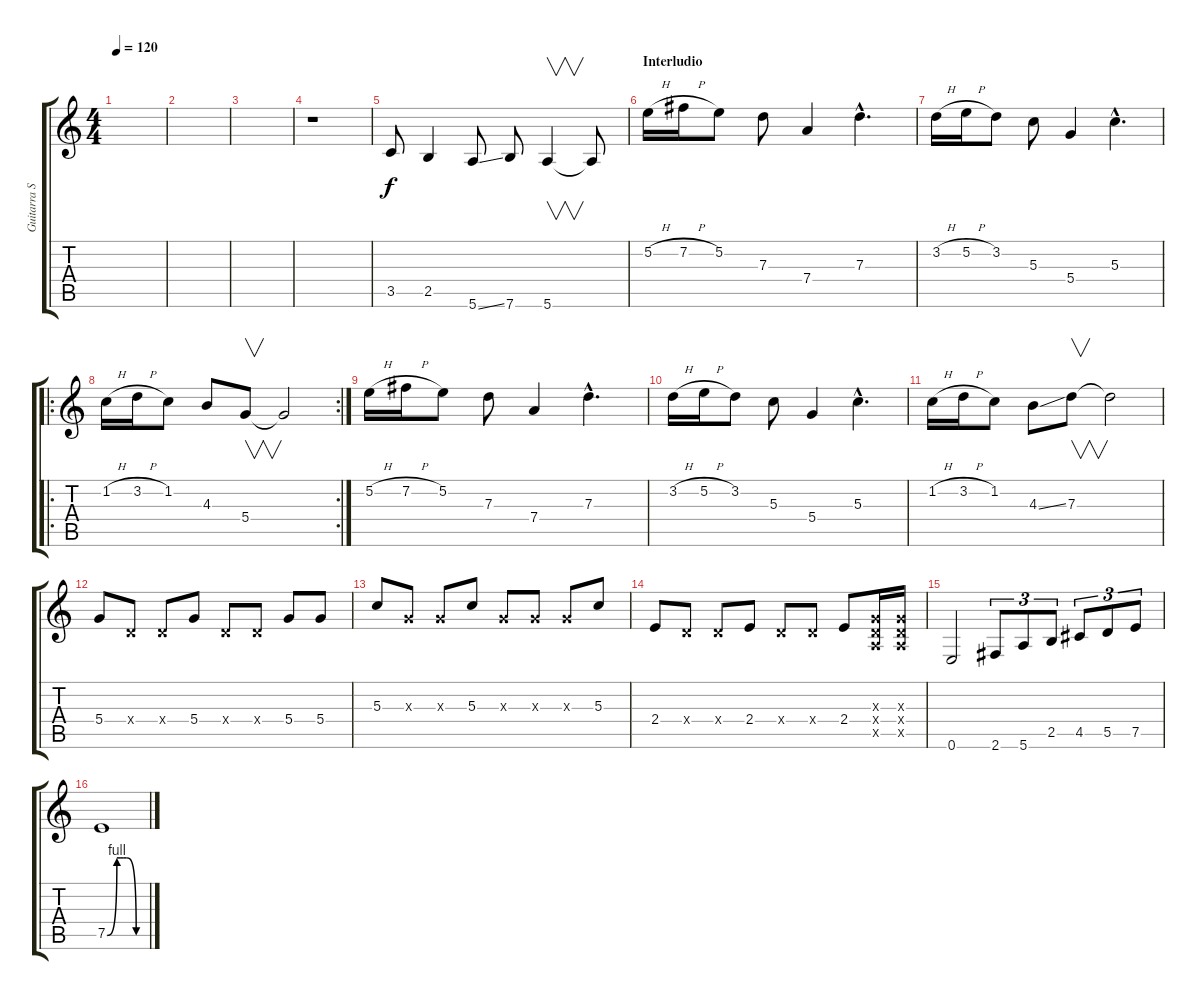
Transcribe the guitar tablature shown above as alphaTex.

\track ("Guitarra Solo" "Guitarra S") {instrument distortionguitar}
\staff {score tabs}
\tuning (E4 B3 G3 D3 A2 E2) {hide}
\ts (4 4)
\tempo 120
\clef g2
\ks c
|
|
|
r.1 |
3.5.8{dy f} 2.5.4 5.6{ss}.8 7.6.8 5.6.4{v} 5.6{t}.8 |
\section ("" "Interludio")
5.2{h}.16 7.2{h}.16 5.2.8 7.3.8 7.4.4 7.3{hac}.4{d} |
3.2{h}.16 5.2{h}.16 3.2.8 5.3.8 5.4.4 5.3{hac}.4{d} |
\ro
\rc 2
1.2{h}.16 3.2{h}.16 1.2.8 4.3.8 5.4.8{v} 5.4{t}.2 |
5.2{h}.16 7.2{h}.16 5.2.8 7.3.8 7.4.4 7.3{hac}.4{d} |
3.2{h}.16 5.2{h}.16 3.2.8 5.3.8 5.4.4 5.3{hac}.4{d} |
1.2{h}.16 3.2{h}.16 1.2.8 4.3{ss}.8 7.3.8{v} 7.3{t}.2 |
5.4.8 0.4{x}.8 0.4{x}.8 5.4.8 0.4{x}.8 0.4{x}.8 5.4.8 5.4.8 |
5.3.8 0.3{x}.8 0.3{x}.8 5.3.8 0.3{x}.8 0.3{x}.8 0.3{x}.8 5.3.8 |
2.4.8 0.4{x}.8 0.4{x}.8 2.4.8 0.4{x}.8 0.4{x}.8 2.4.8 (0.3{x} 0.4{x} 0.5{x}).16 (0.3{x} 0.4{x} 0.5{x}).16 |
0.6.2 2.6.8{tu (3 2)} 5.6.8{tu (3 2)} 2.5.8{tu (3 2)} 4.5.8{tu (3 2)} 5.5.8{tu (3 2)} 7.5.8{tu (3 2)} |
7.5{be (custom 0 0 15 4 20 4 25 4 30 4 45 0 60 0)}.1
